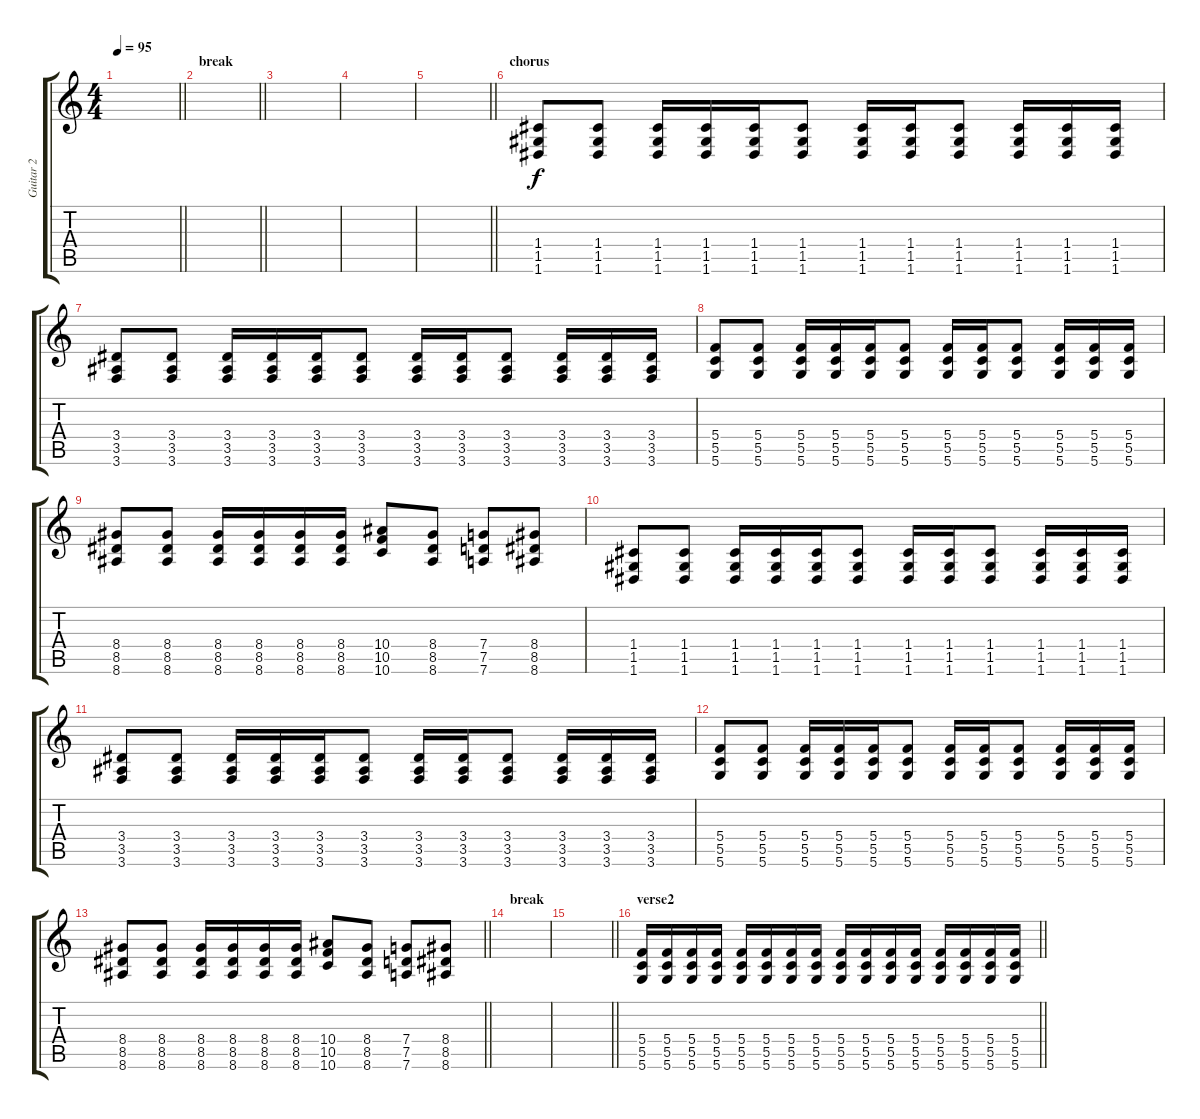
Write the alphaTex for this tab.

\track ("Guitar 2" "Guitar 2") {instrument acousticguitarsteel}
\staff {score tabs}
\tuning (D4 A3 F3 C3 G2 D2) {hide}
\ts (4 4)
\tempo 95
\clef g2
\barLineRight lightlight
\ks c
|
\section ("" "break")
\barLineRight lightlight
|
|
|
\barLineRight lightlight
|
\section ("" "chorus")
(1.4 1.5 1.6).8 (1.4 1.5 1.6).8 (1.4 1.5 1.6).16 (1.4 1.5 1.6).16 (1.4 1.5 1.6).16 (1.4 1.5 1.6).8 (1.4 1.5 1.6).16 (1.4 1.5 1.6).16 (1.4 1.5 1.6).8 (1.4 1.5 1.6).16 (1.4 1.5 1.6).16 (1.4 1.5 1.6).16 |
(3.4 3.5 3.6).8 (3.4 3.5 3.6).8 (3.4 3.5 3.6).16 (3.4 3.5 3.6).16 (3.4 3.5 3.6).16 (3.4 3.5 3.6).8 (3.4 3.5 3.6).16 (3.4 3.5 3.6).16 (3.4 3.5 3.6).8 (3.4 3.5 3.6).16 (3.4 3.5 3.6).16 (3.4 3.5 3.6).16 |
(5.4 5.5 5.6).8 (5.4 5.5 5.6).8 (5.4 5.5 5.6).16 (5.4 5.5 5.6).16 (5.4 5.5 5.6).16 (5.4 5.5 5.6).8 (5.4 5.5 5.6).16 (5.4 5.5 5.6).16 (5.4 5.5 5.6).8 (5.4 5.5 5.6).16 (5.4 5.5 5.6).16 (5.4 5.5 5.6).16 |
(8.4 8.5 8.6).8 (8.4 8.5 8.6).8 (8.4 8.5 8.6).16 (8.4 8.5 8.6).16 (8.4 8.5 8.6).16 (8.4 8.5 8.6).16 (10.4 10.5 10.6).8 (8.4 8.5 8.6).8 (7.4 7.5 7.6).8 (8.4 8.5 8.6).8 |
(1.4 1.5 1.6).8 (1.4 1.5 1.6).8 (1.4 1.5 1.6).16 (1.4 1.5 1.6).16 (1.4 1.5 1.6).16 (1.4 1.5 1.6).8 (1.4 1.5 1.6).16 (1.4 1.5 1.6).16 (1.4 1.5 1.6).8 (1.4 1.5 1.6).16 (1.4 1.5 1.6).16 (1.4 1.5 1.6).16 |
(3.4 3.5 3.6).8 (3.4 3.5 3.6).8 (3.4 3.5 3.6).16 (3.4 3.5 3.6).16 (3.4 3.5 3.6).16 (3.4 3.5 3.6).8 (3.4 3.5 3.6).16 (3.4 3.5 3.6).16 (3.4 3.5 3.6).8 (3.4 3.5 3.6).16 (3.4 3.5 3.6).16 (3.4 3.5 3.6).16 |
(5.4 5.5 5.6).8 (5.4 5.5 5.6).8 (5.4 5.5 5.6).16 (5.4 5.5 5.6).16 (5.4 5.5 5.6).16 (5.4 5.5 5.6).8 (5.4 5.5 5.6).16 (5.4 5.5 5.6).16 (5.4 5.5 5.6).8 (5.4 5.5 5.6).16 (5.4 5.5 5.6).16 (5.4 5.5 5.6).16 |
\barLineRight lightlight
(8.4 8.5 8.6).8 (8.4 8.5 8.6).8 (8.4 8.5 8.6).16 (8.4 8.5 8.6).16 (8.4 8.5 8.6).16 (8.4 8.5 8.6).16 (10.4 10.5 10.6).8 (8.4 8.5 8.6).8 (7.4 7.5 7.6).8 (8.4 8.5 8.6).8 |
\section ("" "break")
|
\barLineRight lightlight
|
\section ("" "verse2")
\barLineRight lightlight
(5.4 5.5 5.6).16 (5.4 5.5 5.6).16 (5.4 5.5 5.6).16 (5.4 5.5 5.6).16 (5.4 5.5 5.6).16 (5.4 5.5 5.6).16 (5.4 5.5 5.6).16 (5.4 5.5 5.6).16 (5.4 5.5 5.6).16 (5.4 5.5 5.6).16 (5.4 5.5 5.6).16 (5.4 5.5 5.6).16 (5.4 5.5 5.6).16 (5.4 5.5 5.6).16 (5.4 5.5 5.6).16 (5.4 5.5 5.6).16
